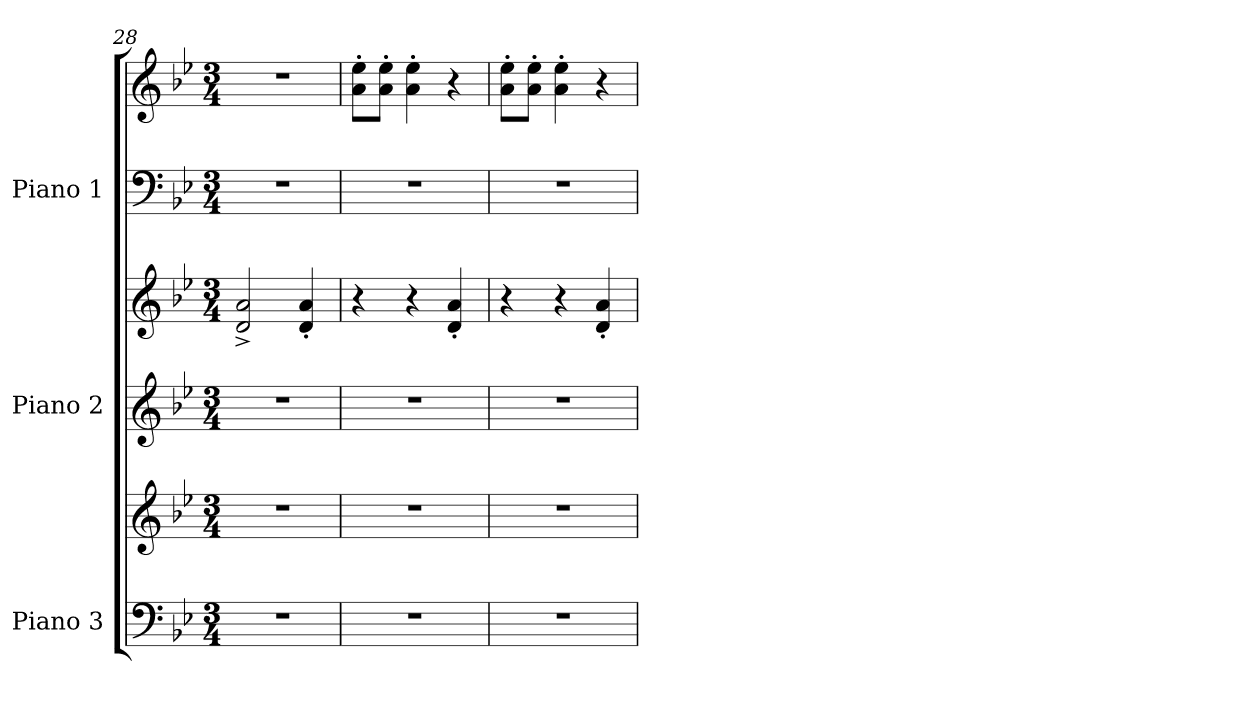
**kern	**kern	**kern	**kern	**kern	**kern
*part3	*part3	*part2	*part2	*part1	*part1
*staff6	*staff5	*staff4	*staff3	*staff2	*staff1
*I"Piano 3	*	*I"Piano 2	*	*I"Piano 1	*
*I'Pno. 3	*	*I'Pno. 2	*	*I'Pno. 1	*
!!LO:PB:g=z
*clefF4	*clefG2	*clefG2	*clefG2	*clefF4	*clefG2
*k[b-e-]	*k[b-e-]	*k[b-e-]	*k[b-e-]	*k[b-e-]	*k[b-e-]
*M3/4	*M3/4	*M3/4	*M3/4	*M3/4	*M3/4
=28	=28	=28	=28	=28	=28
2.r	2.r	2.r	2d/^ 2a/^	2.r	2.r
.	.	.	4d/' 4a/'	.	.
=29	=29	=29	=29	=29	=29
2.r	2.r	2.r	4r	2.r	8a\' 8ee-\'L
.	.	.	.	.	8a\' 8ee-\'J
.	.	.	4r	.	4a\' 4ee-\'
.	.	.	4d/' 4a/'	.	4r
=30	=30	=30	=30	=30	=30
2.r	2.r	2.r	4r	2.r	8a\' 8ee-\'L
.	.	.	.	.	8a\' 8ee-\'J
.	.	.	4r	.	4a\' 4ee-\'
.	.	.	4d/' 4a/'	.	4r
=	=	=	=	=	=
*-	*-	*-	*-	*-	*-
